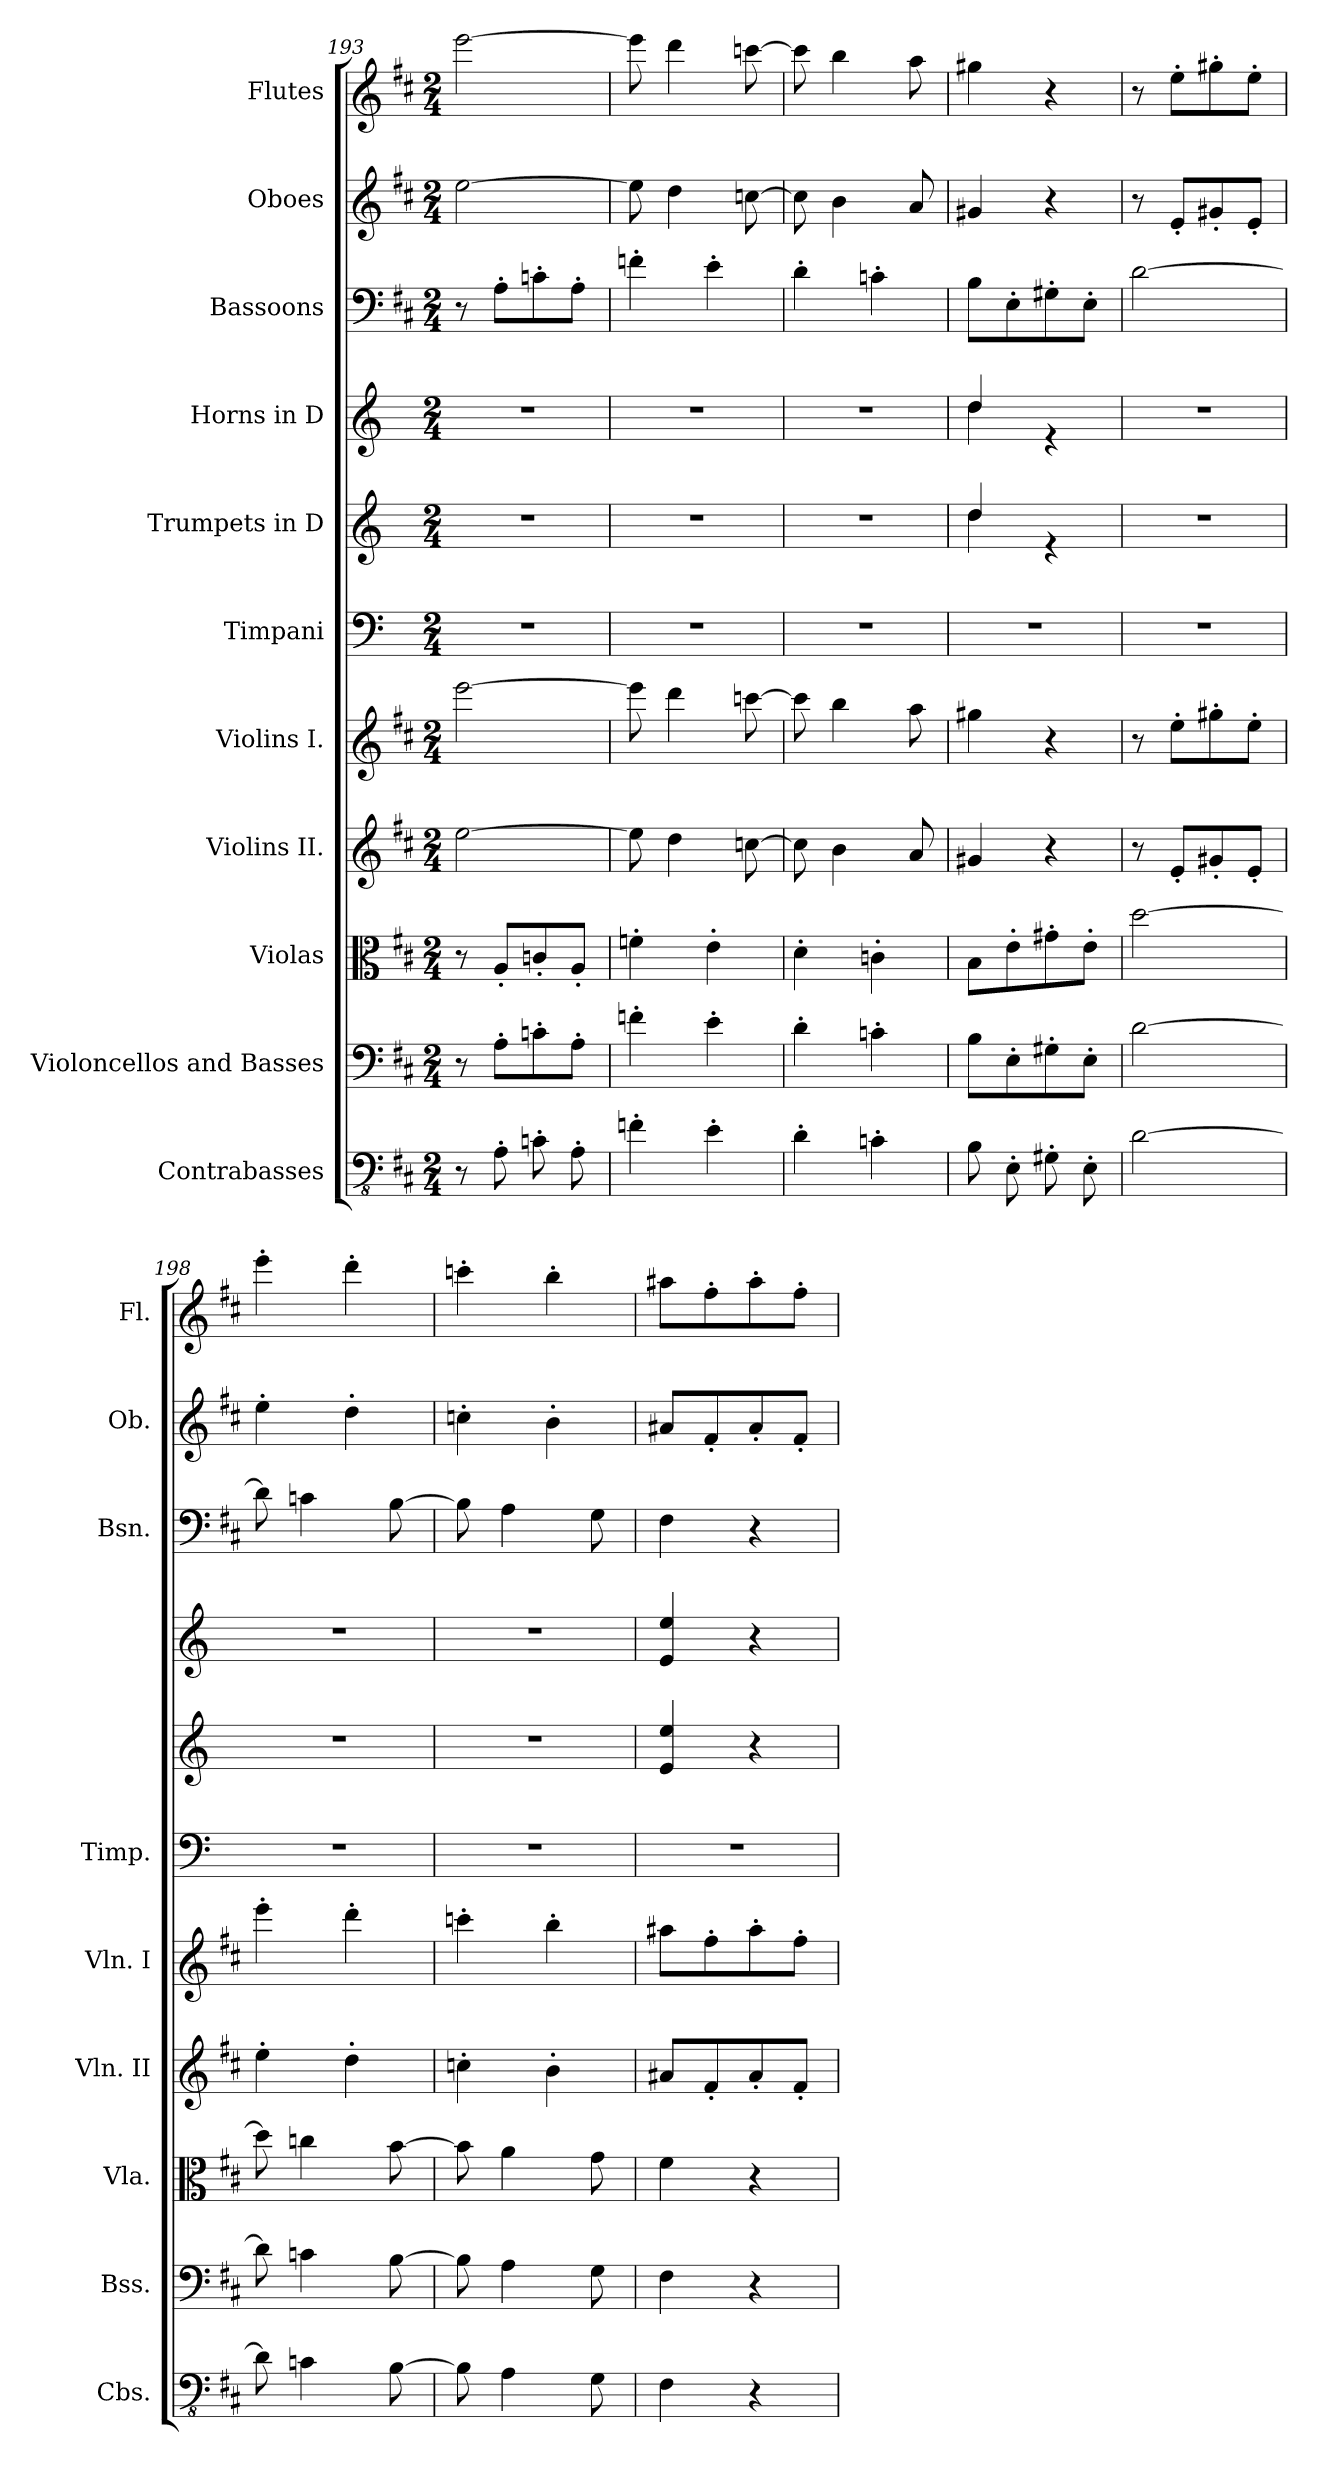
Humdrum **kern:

**kern	**kern	**kern	**kern	**kern	**kern	**kern	**kern	**kern	**kern	**kern
*part11	*part10	*part9	*part8	*part7	*part6	*part5	*part4	*part3	*part2	*part1
*staff11	*staff10	*staff9	*staff8	*staff7	*staff6	*staff5	*staff4	*staff3	*staff2	*staff1
*I"Contrabasses	*I"Violoncellos and Basses	*I"Violas	*I"Violins II.	*I"Violins I.	*I"Timpani	*I"Trumpets in D	*I"Horns in D	*I"Bassoons	*I"Oboes	*I"Flutes
*I'Cbs.	*I'Bss.	*I'Vla.	*I'Vln. II	*I'Vln. I	*I'Timp.	*	*	*I'Bsn.	*I'Ob.	*I'Fl.
*clefFv4	*clefF4	*clefC3	*clefG2	*clefG2	*clefF4	*clefG2	*clefG2	*clefF4	*clefG2	*clefG2
*	*	*	*	*	*	*ITrd-1c-2	*ITrd6c10	*	*	*
*k[f#c#]	*k[f#c#]	*k[f#c#]	*k[f#c#]	*k[f#c#]	*k[]	*k[f#c#]	*k[f#c#]	*k[f#c#]	*k[f#c#]	*k[f#c#]
*M2/4	*M2/4	*M2/4	*M2/4	*M2/4	*M2/4	*M2/4	*M2/4	*M2/4	*M2/4	*M2/4
=193	=193	=193	=193	=193	=193	=193	=193	=193	=193	=193
8r	8r	8r	[2ee\	[2eee\	2r	2r	2r	8r	[2ee\	[2eee\
8AA'\	8A'\L	8A'/L	.	.	.	.	.	8A'\L	.	.
8Cn'\	8cn'\	8cn'/	.	.	.	.	.	8cn'\	.	.
8AA'\	8A'\J	8A'/J	.	.	.	.	.	8A'\J	.	.
=194	=194	=194	=194	=194	=194	=194	=194	=194	=194	=194
4Fn'\	4fn'\	4fn'\	8ee\]	8eee\]	2r	2r	2r	4fn'\	8ee\]	8eee\]
.	.	.	4dd\	4ddd\	.	.	.	.	4dd\	4ddd\
4E'\	4e'\	4e'\	.	.	.	.	.	4e'\	.	.
.	.	.	[8ccn\	[8cccn\	.	.	.	.	[8ccn\	[8cccn\
=195	=195	=195	=195	=195	=195	=195	=195	=195	=195	=195
4D'\	4d'\	4d'\	8cc\]	8ccc\]	2r	2r	2r	4d'\	8cc\]	8ccc\]
.	.	.	4b\	4bb\	.	.	.	.	4b\	4bb\
4Cn'\	4cn'\	4cn'\	.	.	.	.	.	4cn'\	.	.
.	.	.	8a/	8aa\	.	.	.	.	8a/	8aa\
=196	=196	=196	=196	=196	=196	=196	=196	=196	=196	=196
*	*	*	*	*	*	*^	*^	*	*	*
8BB\	8B\L	8B\L	4g#X/	4gg#X\	2r	4ee/	4ee\	4e/	4e\	8B\L	4g#X/	4gg#X\
8EE'\	8E'\	8e'\	.	.	.	.	.	.	.	8E'\	.	.
8GG#X'\	8G#X'\	8g#X'\	4r	4r	.	4re	4ryy	4re	4ryy	8G#X'\	4r	4r
8EE'\	8E'\J	8e'\J	.	.	.	.	.	.	.	8E'\J	.	.
*	*	*	*	*	*	*v	*v	*	*	*	*	*
*	*	*	*	*	*	*	*v	*v	*	*	*
=197	=197	=197	=197	=197	=197	=197	=197	=197	=197	=197
[2D\	[2d\	[2dd\	8r	8r	2r	2r	2r	[2d\	8r	8r
.	.	.	8e'/L	8ee'\L	.	.	.	.	8e'/L	8ee'\L
.	.	.	8g#X'/	8gg#X'\	.	.	.	.	8g#X'/	8gg#X'\
.	.	.	8e'/J	8ee'\J	.	.	.	.	8e'/J	8ee'\J
=198	=198	=198	=198	=198	=198	=198	=198	=198	=198	=198
8D\]	8d\]	8dd\]	4ee'\	4eee'\	2r	2r	2r	8d\]	4ee'\	4eee'\
4Cn\	4cn\	4ccn\	.	.	.	.	.	4cn\	.	.
.	.	.	4dd'\	4ddd'\	.	.	.	.	4dd'\	4ddd'\
[8BB\	[8B\	[8b\	.	.	.	.	.	[8B\	.	.
=199	=199	=199	=199	=199	=199	=199	=199	=199	=199	=199
8BB\]	8B\]	8b\]	4ccn'\	4cccn'\	2r	2r	2r	8B\]	4ccn'\	4cccn'\
4AA\	4A\	4a\	.	.	.	.	.	4A\	.	.
.	.	.	4b'\	4bb'\	.	.	.	.	4b'\	4bb'\
8GG\	8G\	8g\	.	.	.	.	.	8G\	.	.
=200	=200	=200	=200	=200	=200	=200	=200	=200	=200	=200
4FF#\	4F#\	4f#\	8a#X/L	8aa#X\L	2r	4f#/ 4ff#/	4F#/ 4f#/	4F#\	8a#X/L	8aa#X\L
.	.	.	8f#'/	8ff#'\	.	.	.	.	8f#'/	8ff#'\
4r	4r	4r	8a#'/	8aa#'\	.	4r	4r	4r	8a#'/	8aa#'\
.	.	.	8f#'/J	8ff#'\J	.	.	.	.	8f#'/J	8ff#'\J
=	=	=	=	=	=	=	=	=	=	=
*-	*-	*-	*-	*-	*-	*-	*-	*-	*-	*-
